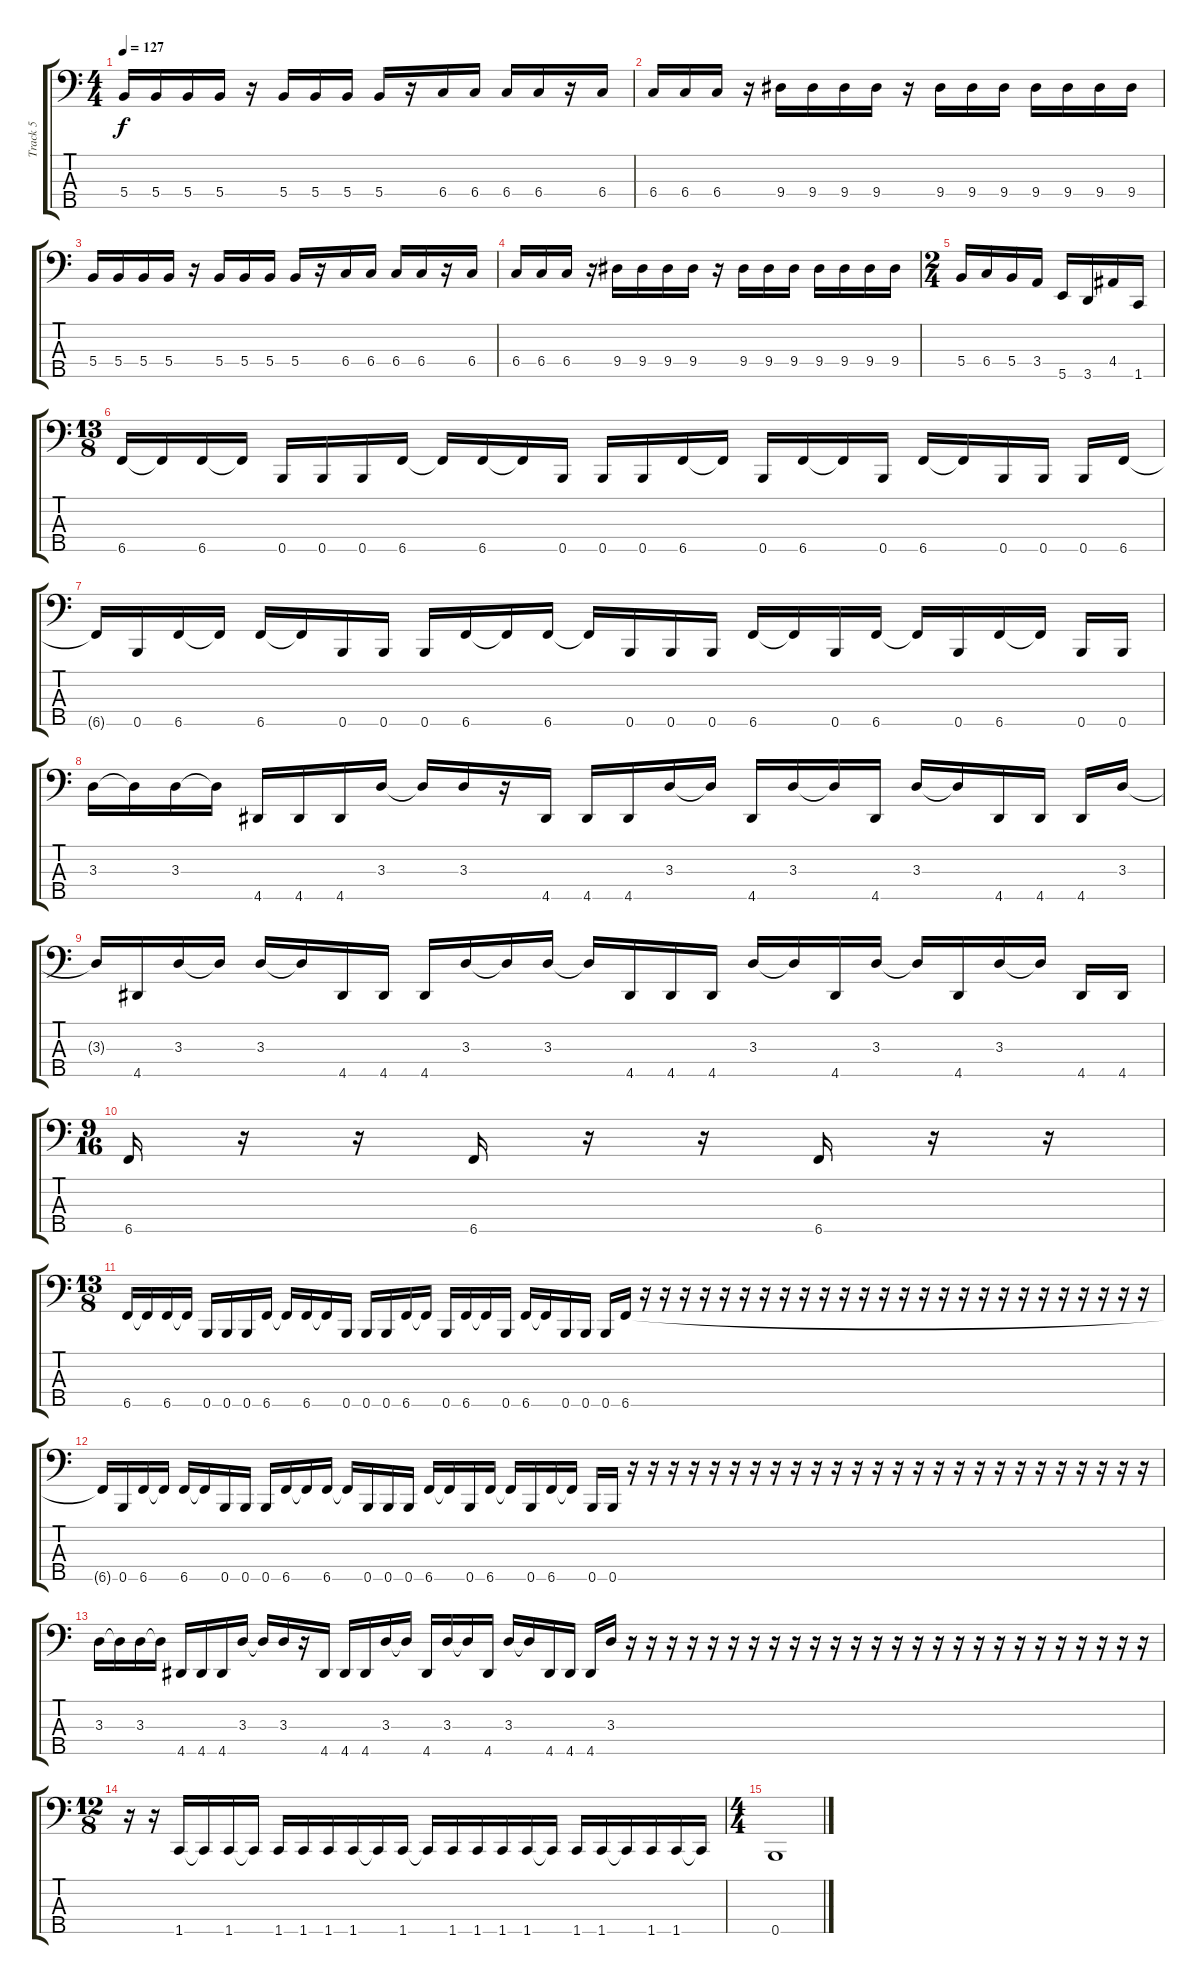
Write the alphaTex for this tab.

\track ("Track 5" "Track 5") {instrument electricbasspick bank 255}
\staff {score tabs}
\tuning (A2 E2 B1 Gb1 B0) {hide}
\ts (4 4)
\tempo 127
\clef f4
\ks c
5.4.16{dy f} 5.4.16 5.4.16 5.4.16 r.16 5.4.16 5.4.16 5.4.16 5.4.16 r.16 6.4.16 6.4.16 6.4.16 6.4.16 r.16 6.4.16 |
6.4.16 6.4.16 6.4.16 r.16 9.4.16 9.4.16 9.4.16 9.4.16 r.16 9.4.16 9.4.16 9.4.16 9.4.16 9.4.16 9.4.16 9.4.16 |
5.4.16 5.4.16 5.4.16 5.4.16 r.16 5.4.16 5.4.16 5.4.16 5.4.16 r.16 6.4.16 6.4.16 6.4.16 6.4.16 r.16 6.4.16 |
6.4.16 6.4.16 6.4.16 r.16 9.4.16 9.4.16 9.4.16 9.4.16 r.16 9.4.16 9.4.16 9.4.16 9.4.16 9.4.16 9.4.16 9.4.16 |
\ts (2 4)
5.4.16 6.4.16 5.4.16 3.4.16 5.5.16 3.5.16 4.4.16 1.5.16 |
\ts (13 8)
6.5.16 6.5{t}.16 6.5.16 6.5{t}.16 0.5.16 0.5.16 0.5.16 6.5.16 6.5{t}.16 6.5.16 6.5{t}.16 0.5.16 0.5.16 0.5.16 6.5.16 6.5{t}.16 0.5.16 6.5.16 6.5{t}.16 0.5.16 6.5.16 6.5{t}.16 0.5.16 0.5.16 0.5.16 6.5.16 |
6.5{t}.16 0.5.16 6.5.16 6.5{t}.16 6.5.16 6.5{t}.16 0.5.16 0.5.16 0.5.16 6.5.16 6.5{t}.16 6.5.16 6.5{t}.16 0.5.16 0.5.16 0.5.16 6.5.16 6.5{t}.16 0.5.16 6.5.16 6.5{t}.16 0.5.16 6.5.16 6.5{t}.16 0.5.16 0.5.16 |
3.3.16 3.3{t}.16 3.3.16 3.3{t}.16 4.5.16 4.5.16 4.5.16 3.3.16 3.3{t}.16 3.3.16 r.16 4.5.16 4.5.16 4.5.16 3.3.16 3.3{t}.16 4.5.16 3.3.16 3.3{t}.16 4.5.16 3.3.16 3.3{t}.16 4.5.16 4.5.16 4.5.16 3.3.16 |
3.3{t}.16 4.5.16 3.3.16 3.3{t}.16 3.3.16 3.3{t}.16 4.5.16 4.5.16 4.5.16 3.3.16 3.3{t}.16 3.3.16 3.3{t}.16 4.5.16 4.5.16 4.5.16 3.3.16 3.3{t}.16 4.5.16 3.3.16 3.3{t}.16 4.5.16 3.3.16 3.3{t}.16 4.5.16 4.5.16 |
\ts (9 16)
6.5.16 r.16 r.16 6.5.16 r.16 r.16 6.5.16 r.16 r.16 |
\ts (13 8)
6.5.16 6.5{t}.16 6.5.16 6.5{t}.16 0.5.16 0.5.16 0.5.16 6.5.16 6.5{t}.16 6.5.16 6.5{t}.16 0.5.16 0.5.16 0.5.16 6.5.16 6.5{t}.16 0.5.16 6.5.16 6.5{t}.16 0.5.16 6.5.16 6.5{t}.16 0.5.16 0.5.16 0.5.16 6.5.16 r.16 r.16 r.16 r.16 r.16 r.16 r.16 r.16 r.16 r.16 r.16 r.16 r.16 r.16 r.16 r.16 r.16 r.16 r.16 r.16 r.16 r.16 r.16 r.16 r.16 r.16 |
6.5{t}.16 0.5.16 6.5.16 6.5{t}.16 6.5.16 6.5{t}.16 0.5.16 0.5.16 0.5.16 6.5.16 6.5{t}.16 6.5.16 6.5{t}.16 0.5.16 0.5.16 0.5.16 6.5.16 6.5{t}.16 0.5.16 6.5.16 6.5{t}.16 0.5.16 6.5.16 6.5{t}.16 0.5.16 0.5.16 r.16 r.16 r.16 r.16 r.16 r.16 r.16 r.16 r.16 r.16 r.16 r.16 r.16 r.16 r.16 r.16 r.16 r.16 r.16 r.16 r.16 r.16 r.16 r.16 r.16 r.16 |
3.3.16 3.3{t}.16 3.3.16 3.3{t}.16 4.5.16 4.5.16 4.5.16 3.3.16 3.3{t}.16 3.3.16 r.16 4.5.16 4.5.16 4.5.16 3.3.16 3.3{t}.16 4.5.16 3.3.16 3.3{t}.16 4.5.16 3.3.16 3.3{t}.16 4.5.16 4.5.16 4.5.16 3.3.16 r.16 r.16 r.16 r.16 r.16 r.16 r.16 r.16 r.16 r.16 r.16 r.16 r.16 r.16 r.16 r.16 r.16 r.16 r.16 r.16 r.16 r.16 r.16 r.16 r.16 r.16 |
\ts (12 8)
r.16 r.16 1.5.16 1.5{t}.16 1.5.16 1.5{t}.16 1.5.16 1.5.16 1.5.16 1.5.16 1.5{t}.16 1.5.16 1.5{t}.16 1.5.16 1.5.16 1.5.16 1.5.16 1.5{t}.16 1.5.16 1.5.16 1.5{t}.16 1.5.16 1.5.16 1.5{t}.16 |
\ts (4 4)
0.5.1
